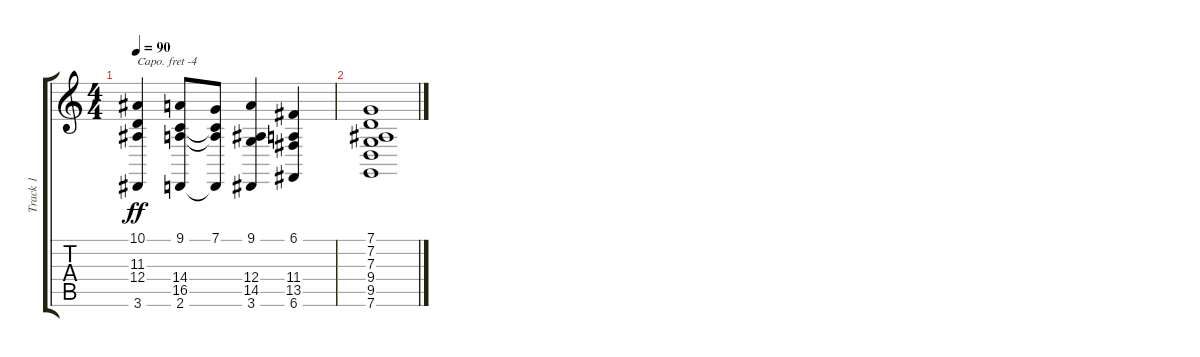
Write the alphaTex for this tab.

\track ("Track 1" "Track 1") {instrument brightacousticpiano}
\staff {score tabs}
\capo -4
\tuning (E4 B3 G3 D3 A2 E2) {hide}
\ts (4 4)
\tempo 90
\clef g2
\ks c
(10.1 11.3 12.4 3.6).4{dy ff} (9.1 14.4 16.5 2.6).8 (7.1 14.4{t} 16.5{t} 2.6{t}).8 (9.1 12.4 14.5 3.6).4 (6.1 11.4 13.5 6.6).4 |
(7.1 7.2 7.3 9.4 9.5 7.6).1
